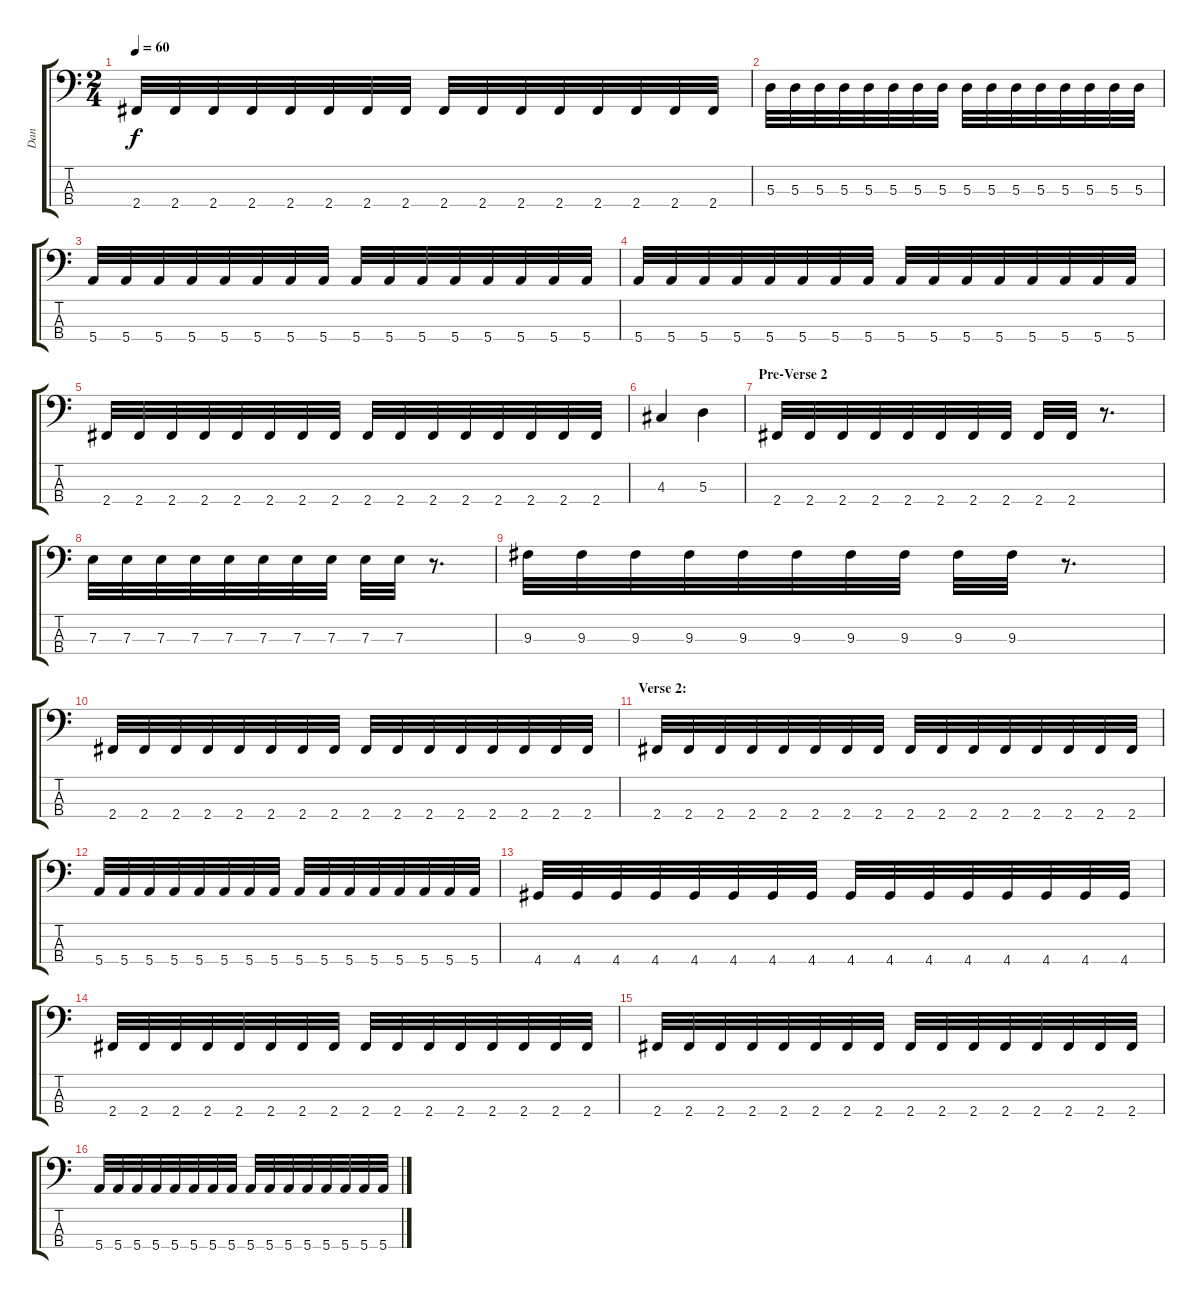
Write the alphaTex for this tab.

\track ("Dan" "Dan") {instrument electricbassfinger}
\staff {score tabs}
\tuning (G2 D2 A1 E1) {hide}
\ts (2 4)
\tempo 60
\clef f4
\ks c
2.4.32{dy f} 2.4.32 2.4.32 2.4.32 2.4.32 2.4.32 2.4.32 2.4.32 2.4.32 2.4.32 2.4.32 2.4.32 2.4.32 2.4.32 2.4.32 2.4.32 |
5.3.32 5.3.32 5.3.32 5.3.32 5.3.32 5.3.32 5.3.32 5.3.32 5.3.32 5.3.32 5.3.32 5.3.32 5.3.32 5.3.32 5.3.32 5.3.32 |
5.4.32 5.4.32 5.4.32 5.4.32 5.4.32 5.4.32 5.4.32 5.4.32 5.4.32 5.4.32 5.4.32 5.4.32 5.4.32 5.4.32 5.4.32 5.4.32 |
5.4.32 5.4.32 5.4.32 5.4.32 5.4.32 5.4.32 5.4.32 5.4.32 5.4.32 5.4.32 5.4.32 5.4.32 5.4.32 5.4.32 5.4.32 5.4.32 |
2.4.32 2.4.32 2.4.32 2.4.32 2.4.32 2.4.32 2.4.32 2.4.32 2.4.32 2.4.32 2.4.32 2.4.32 2.4.32 2.4.32 2.4.32 2.4.32 |
4.3.4 5.3.4 |
\section ("" "Pre-Verse 2")
2.4.32 2.4.32 2.4.32 2.4.32 2.4.32 2.4.32 2.4.32 2.4.32 2.4.32 2.4.32 r.8{d} |
7.3.32 7.3.32 7.3.32 7.3.32 7.3.32 7.3.32 7.3.32 7.3.32 7.3.32 7.3.32 r.8{d} |
9.3.32 9.3.32 9.3.32 9.3.32 9.3.32 9.3.32 9.3.32 9.3.32 9.3.32 9.3.32 r.8{d} |
2.4.32 2.4.32 2.4.32 2.4.32 2.4.32 2.4.32 2.4.32 2.4.32 2.4.32 2.4.32 2.4.32 2.4.32 2.4.32 2.4.32 2.4.32 2.4.32 |
\section ("" "Verse 2:")
2.4.32 2.4.32 2.4.32 2.4.32 2.4.32 2.4.32 2.4.32 2.4.32 2.4.32 2.4.32 2.4.32 2.4.32 2.4.32 2.4.32 2.4.32 2.4.32 |
5.4.32 5.4.32 5.4.32 5.4.32 5.4.32 5.4.32 5.4.32 5.4.32 5.4.32 5.4.32 5.4.32 5.4.32 5.4.32 5.4.32 5.4.32 5.4.32 |
4.4.32 4.4.32 4.4.32 4.4.32 4.4.32 4.4.32 4.4.32 4.4.32 4.4.32 4.4.32 4.4.32 4.4.32 4.4.32 4.4.32 4.4.32 4.4.32 |
2.4.32 2.4.32 2.4.32 2.4.32 2.4.32 2.4.32 2.4.32 2.4.32 2.4.32 2.4.32 2.4.32 2.4.32 2.4.32 2.4.32 2.4.32 2.4.32 |
2.4.32 2.4.32 2.4.32 2.4.32 2.4.32 2.4.32 2.4.32 2.4.32 2.4.32 2.4.32 2.4.32 2.4.32 2.4.32 2.4.32 2.4.32 2.4.32 |
5.4.32 5.4.32 5.4.32 5.4.32 5.4.32 5.4.32 5.4.32 5.4.32 5.4.32 5.4.32 5.4.32 5.4.32 5.4.32 5.4.32 5.4.32 5.4.32
